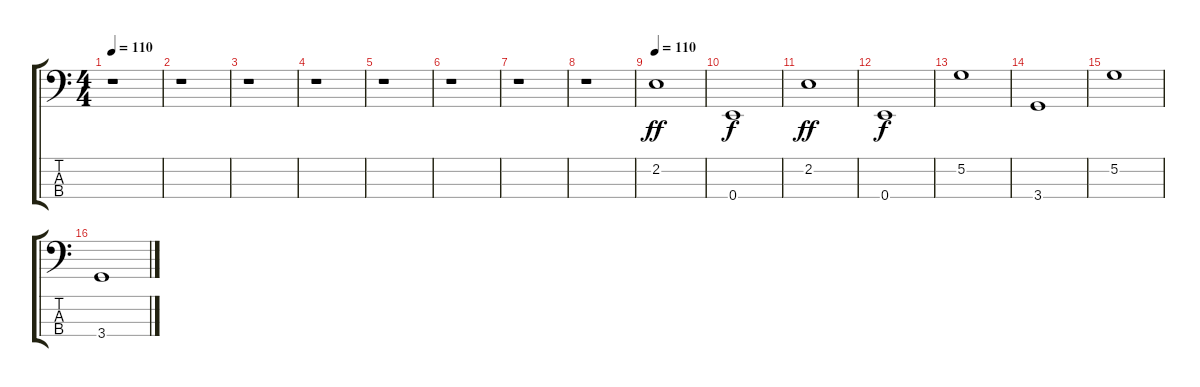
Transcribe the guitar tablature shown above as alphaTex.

\track "" {instrument electricbassfinger}
\staff {score tabs}
\tuning (G2 D2 A1 E1) {hide}
\ts (4 4)
\tempo 110
\clef f4
\ks c
r.1{dy ff instrument electricbassfinger} |
r.1 |
r.1 |
r.1 |
r.1 |
r.1 |
r.1 |
r.1 |
\tempo 110
2.2.1 |
0.4.1{dy f} |
2.2.1{dy ff} |
0.4.1{dy f} |
5.2.1 |
3.4.1 |
5.2.1 |
3.4.1
